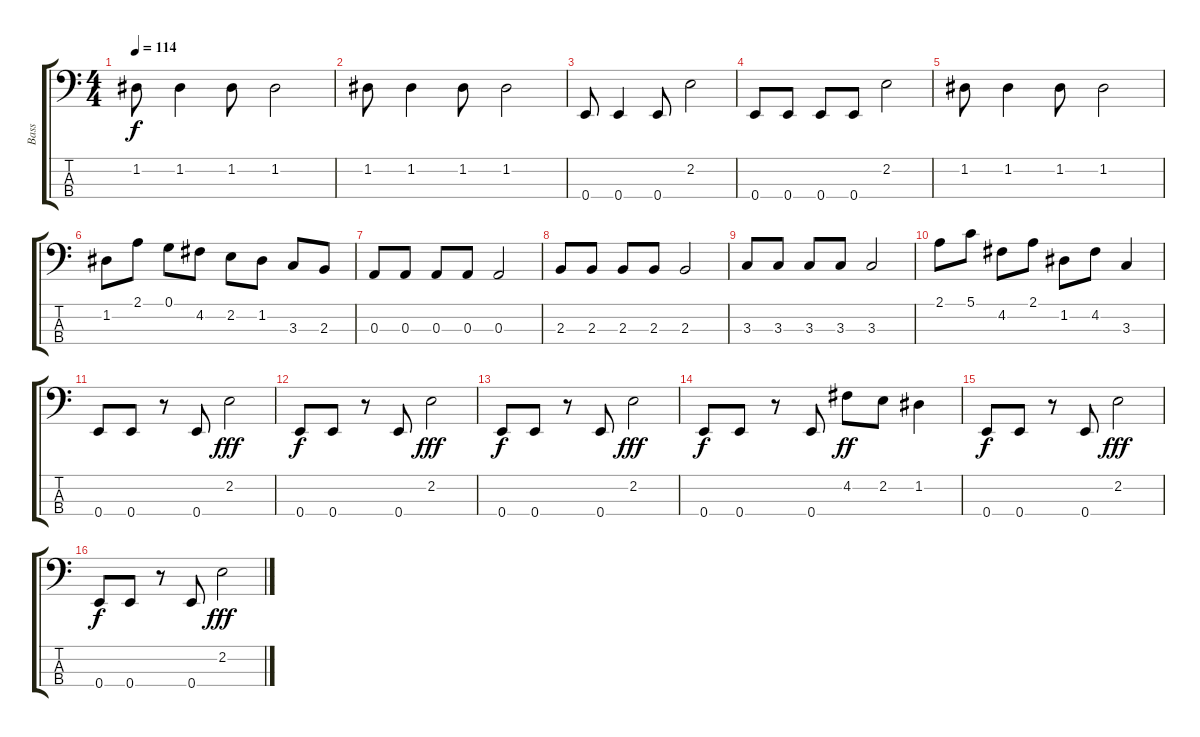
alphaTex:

\track ("Bass" "Bass") {instrument electricbasspick}
\staff {score tabs}
\tuning (G2 D2 A1 E1) {hide}
\ts (4 4)
\tempo 114
\clef f4
\ks c
1.2.8{dy f} 1.2.4 1.2.8 1.2.2 |
1.2.8 1.2.4 1.2.8 1.2.2 |
0.4.8 0.4.4 0.4.8 2.2.2 |
0.4.8 0.4.8 0.4.8 0.4.8 2.2.2 |
1.2.8 1.2.4 1.2.8 1.2.2 |
1.2.8 2.1.8 0.1.8 4.2.8 2.2.8 1.2.8 3.3.8 2.3.8 |
0.3.8 0.3.8 0.3.8 0.3.8 0.3.2 |
2.3.8 2.3.8 2.3.8 2.3.8 2.3.2 |
3.3.8 3.3.8 3.3.8 3.3.8 3.3.2 |
2.1.8 5.1.8 4.2.8 2.1.8 1.2.8 4.2.8 3.3.4 |
0.4.8 0.4.8 r.8 0.4.8 2.2.2{dy fff} |
0.4.8{dy f} 0.4.8 r.8 0.4.8 2.2.2{dy fff} |
0.4.8{dy f} 0.4.8 r.8 0.4.8 2.2.2{dy fff} |
0.4.8{dy f} 0.4.8 r.8 0.4.8 4.2.8{dy ff} 2.2.8 1.2.4 |
0.4.8{dy f} 0.4.8 r.8 0.4.8 2.2.2{dy fff} |
0.4.8{dy f} 0.4.8 r.8 0.4.8 2.2.2{dy fff}
